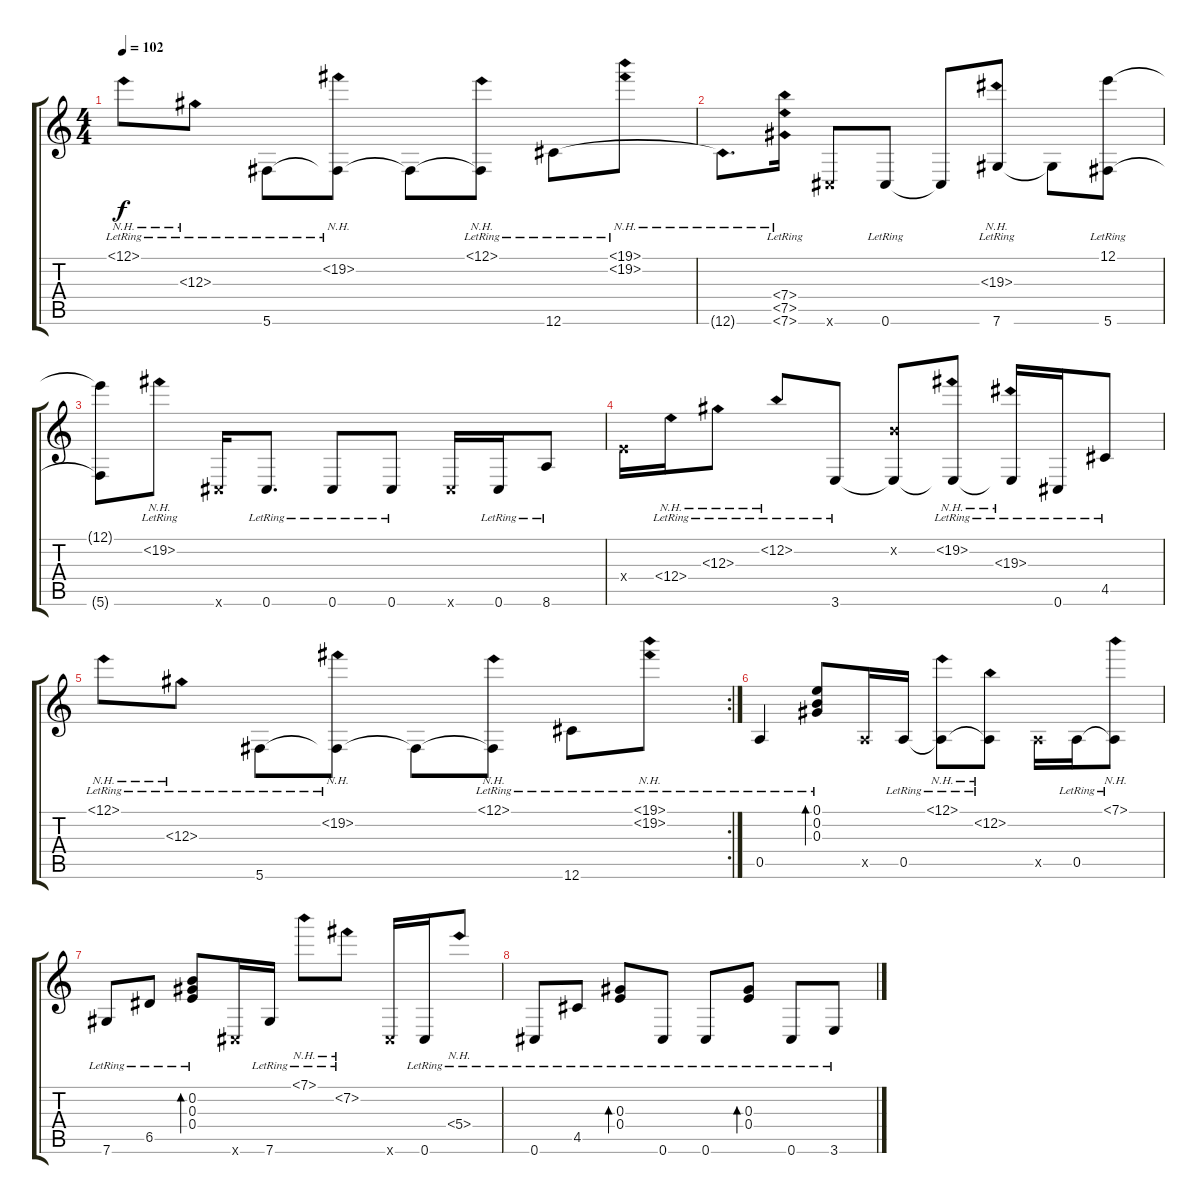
\track "" {instrument acousticguitarsteel}
\staff {score tabs}
\tuning (E4 B3 Ab3 E3 A2 Db2) {hide}
\ts (4 4)
\tempo 102
\clef g2
\ks c
12.1{nh lr}.8{dy f} 12.3{nh lr}.8 5.6{lr}.8 (19.2{nh lr} 5.6{t}).8 5.6{t}.8 (12.1{nh lr} 5.6{t}).8 12.6{lr}.8 (19.1{nh lr} 19.2{nh lr}).8 |
12.6{nh t}.8{d} (7.4{nh lr} 7.5{nh lr} 7.6{nh lr}).16 0.6{x}.8 0.6{lr}.8 0.6{t}.8 (19.3{nh lr} 7.6{lr}).8 7.6{t}.8 (12.1{lr} 5.6{lr}).8 |
(12.1{t} 5.6{t}).8 19.2{nh lr}.8 0.6{x}.16 0.6{lr}.8{d} 0.6{lr}.8 0.6{lr}.8 0.6{x}.16 0.6{lr}.16 8.6{lr}.8 |
0.4{x}.16 12.4{nh lr}.16 12.3{nh lr}.8 12.2{nh lr}.8 3.6{lr}.8 (0.2{x} 3.6{t}).8 (19.2{nh lr} 3.6{t}).8 (19.3{nh lr} 3.6{t}).16 0.6{lr}.16 4.5{lr}.8 |
\rc 2
12.1{nh lr}.8 12.3{nh lr}.8 5.6{lr}.8 (19.2{nh lr} 5.6{t}).8 5.6{t}.8 (12.1{nh lr} 5.6{t}).8 12.6{lr}.8 (19.1{nh lr} 19.2{nh lr}).8 |
0.5{lr}.4 (0.1{lr} 0.2{lr} 0.3{lr}).8{bd 240} 0.5{x}.16 0.5{lr}.16 (12.1{nh lr} 0.5{t}).8 (12.2{nh lr} 0.5{t}).8 0.5{x}.16 0.5{lr}.16 (7.1{nh lr} 0.5{t}).8 |
7.6{lr}.8 6.5{lr}.8 (0.2{lr} 0.3{lr} 0.4{lr}).8{bd 240} 0.6{x}.16 7.6{lr}.16 7.1{nh lr}.8 7.2{nh lr}.8 0.6{x}.16 0.6{lr}.16 5.4{nh lr}.8 |
0.6{lr}.8 4.5{lr}.8 (0.3{lr} 0.4{lr}).8{bd 240} 0.6{lr}.8 0.6{lr}.8 (0.3{lr} 0.4{lr}).8{bd 240} 0.6{lr}.8 3.6{lr}.8
